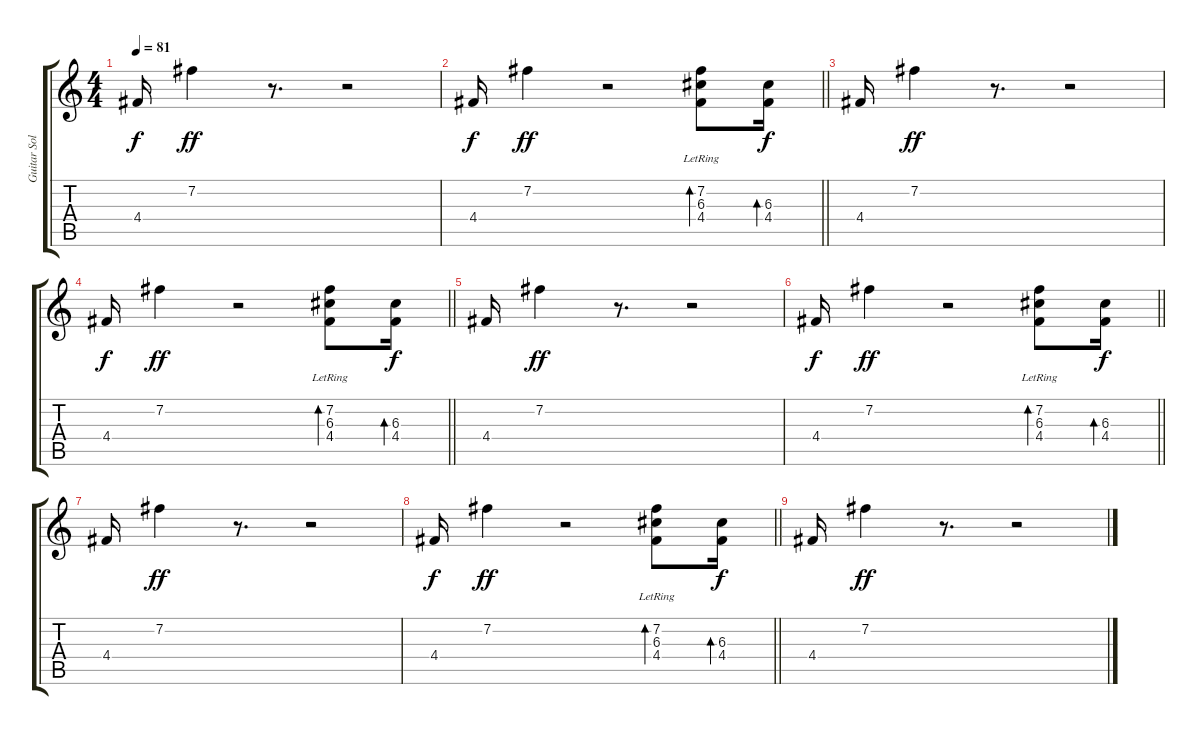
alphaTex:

\track ("Guitar Solo" "Guitar Sol") {instrument electricguitarclean}
\staff {score tabs}
\tuning (E4 B3 G3 D3 A2 E2) {hide}
\ts (4 4)
\tempo 81
\clef g2
\ks c
4.4.16{dy f} 7.2.4{dy ff} r.8{d} r.2 |
\barLineRight lightlight
4.4.16{dy f} 7.2.4{dy ff} r.2 (7.2{lr} 6.3{lr} 4.4{lr}).8{bd 120} (6.3 4.4).16{bd 120 dy f} |
4.4.16 7.2.4{dy ff} r.8{d} r.2 |
\barLineRight lightlight
4.4.16{dy f} 7.2.4{dy ff} r.2 (7.2{lr} 6.3{lr} 4.4{lr}).8{bd 120} (6.3 4.4).16{bd 120 dy f} |
4.4.16 7.2.4{dy ff} r.8{d} r.2 |
\barLineRight lightlight
4.4.16{dy f} 7.2.4{dy ff} r.2 (7.2{lr} 6.3{lr} 4.4{lr}).8{bd 120} (6.3 4.4).16{bd 120 dy f} |
4.4.16 7.2.4{dy ff} r.8{d} r.2 |
\barLineRight lightlight
4.4.16{dy f} 7.2.4{dy ff} r.2 (7.2{lr} 6.3{lr} 4.4{lr}).8{bd 120} (6.3 4.4).16{bd 120 dy f} |
4.4.16 7.2.4{dy ff} r.8{d} r.2
